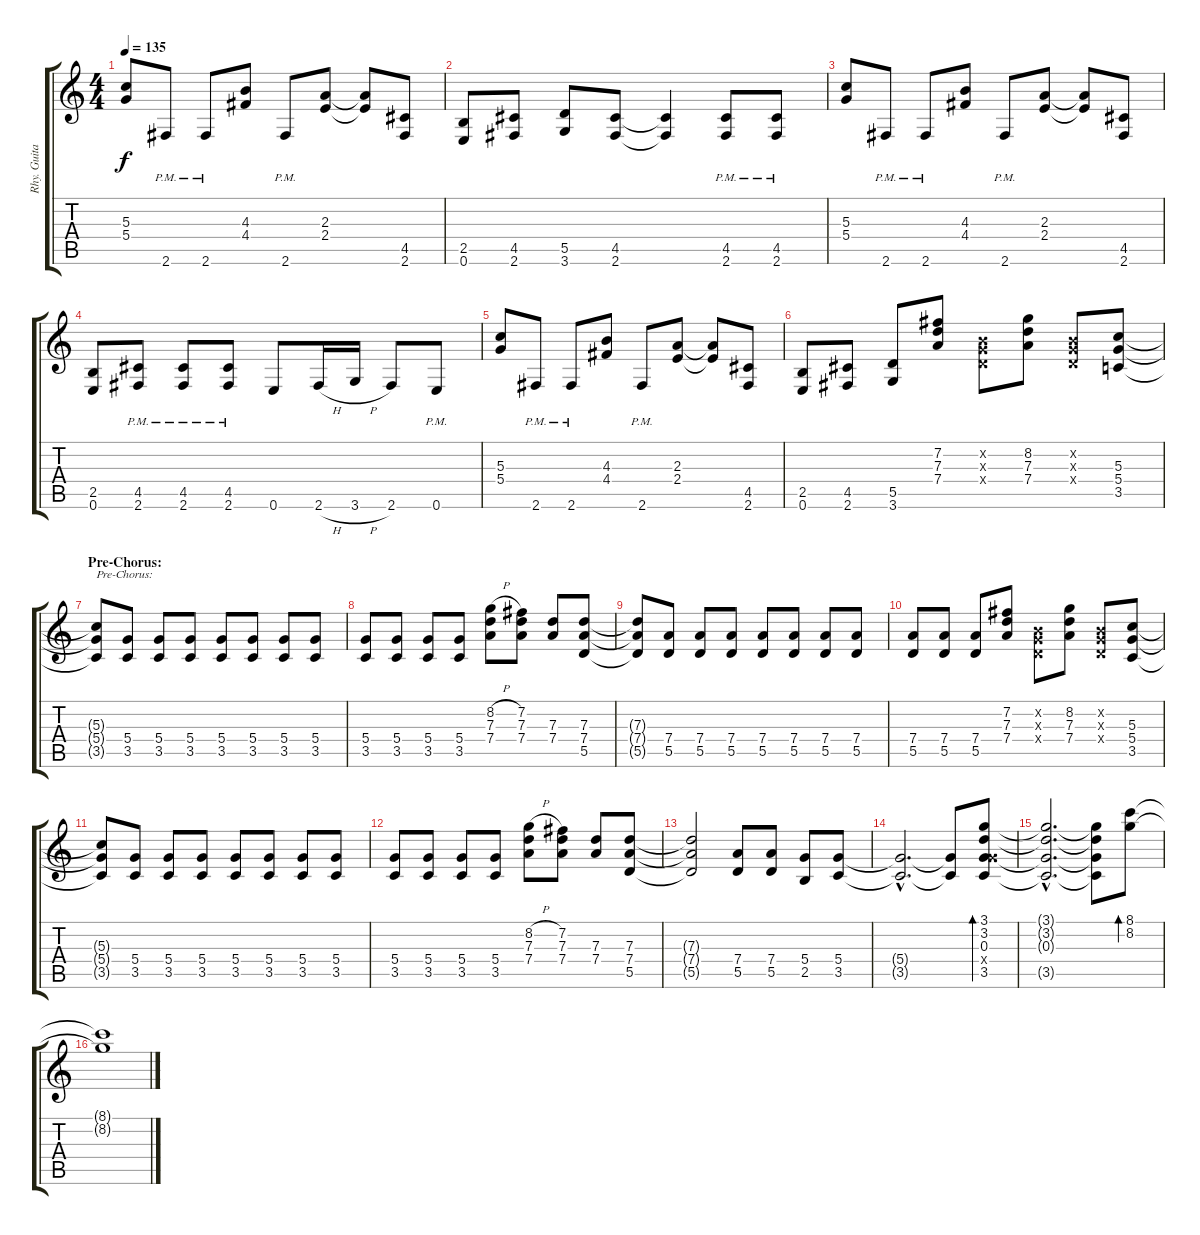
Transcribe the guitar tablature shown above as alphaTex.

\track ("Rhy. Guitar 2" "Rhy. Guita") {instrument distortionguitar}
\staff {score tabs}
\tuning (E4 B3 G3 D3 A2 E2) {hide}
\ts (4 4)
\tempo 135
\clef g2
\ks c
(5.3 5.4).8{dy f} 2.6{pm}.8 2.6{pm}.8 (4.3 4.4).8 2.6{pm}.8 (2.3 2.4).8 (2.3{t} 2.4{t}).8 (4.5 2.6).8 |
(2.5 0.6).8 (4.5 2.6).8 (5.5 3.6).8 (4.5 2.6).8 (4.5{t} 2.6{t}).4 (4.5{pm} 2.6{pm}).8 (4.5{pm} 2.6{pm}).8 |
(5.3 5.4).8 2.6{pm}.8 2.6{pm}.8 (4.3 4.4).8 2.6{pm}.8 (2.3 2.4).8 (2.3{t} 2.4{t}).8 (4.5 2.6).8 |
(2.5 0.6).8 (4.5{pm} 2.6{pm}).8 (4.5{pm} 2.6{pm}).8 (4.5{pm} 2.6{pm}).8 0.6.8 2.6{h}.16 3.6{h}.16 2.6.8 0.6{pm}.8 |
(5.3 5.4).8 2.6{pm}.8 2.6{pm}.8 (4.3 4.4).8 2.6{pm}.8 (2.3 2.4).8 (2.3{t} 2.4{t}).8 (4.5 2.6).8 |
(2.5 0.6).8 (4.5 2.6).8 (5.5 3.6).8 (7.2 7.3 7.4).8 (0.2{x} 0.3{x} 0.4{x}).8 (8.2 7.3 7.4).8 (0.2{x} 0.3{x} 0.4{x}).8 (5.3 5.4 3.5).8 |
\section ("" "Pre-Chorus:")
(5.3{t} 5.4{t} 3.5{t}).8{txt "Pre-Chorus:"} (5.4 3.5).8 (5.4 3.5).8 (5.4 3.5).8 (5.4 3.5).8 (5.4 3.5).8 (5.4 3.5).8 (5.4 3.5).8 |
(5.4 3.5).8 (5.4 3.5).8 (5.4 3.5).8 (5.4 3.5).8 (8.2{h} 7.3 7.4).8 (7.2 7.3 7.4).8 (7.3 7.4).8 (7.3 7.4 5.5).8 |
(7.3{t} 7.4{t} 5.5{t}).8 (7.4 5.5).8 (7.4 5.5).8 (7.4 5.5).8 (7.4 5.5).8 (7.4 5.5).8 (7.4 5.5).8 (7.4 5.5).8 |
(7.4 5.5).8 (7.4 5.5).8 (7.4 5.5).8 (7.2 7.3 7.4).8 (0.2{x} 0.3{x} 0.4{x}).8 (8.2 7.3 7.4).8 (0.2{x} 0.3{x} 0.4{x}).8 (5.3 5.4 3.5).8 |
(5.3{t} 5.4{t} 3.5{t}).8 (5.4 3.5).8 (5.4 3.5).8 (5.4 3.5).8 (5.4 3.5).8 (5.4 3.5).8 (5.4 3.5).8 (5.4 3.5).8 |
(5.4 3.5).8 (5.4 3.5).8 (5.4 3.5).8 (5.4 3.5).8 (8.2{h} 7.3 7.4).8 (7.2 7.3 7.4).8 (7.3 7.4).8 (7.3 7.4 5.5).8 |
(7.3{t} 7.4{t} 5.5{t}).2 (7.4 5.5).8 (7.4 5.5).8 (5.4 2.5).8 (5.4 3.5).8 |
(5.4{hac t} 3.5{hac t}).2{d} (5.4{t} 3.5{t}).8 (3.1 3.2 0.3 5.4{x} 3.5).8{bd 240} |
(3.1{hac t} 3.2{hac t} 0.3{hac t} 3.5{hac t}).2{d} (3.1{t} 3.2{t} 0.3{t} 3.5{t}).8 (8.1 8.2).8{bd 240} |
(8.1{t} 8.2{t}).1
